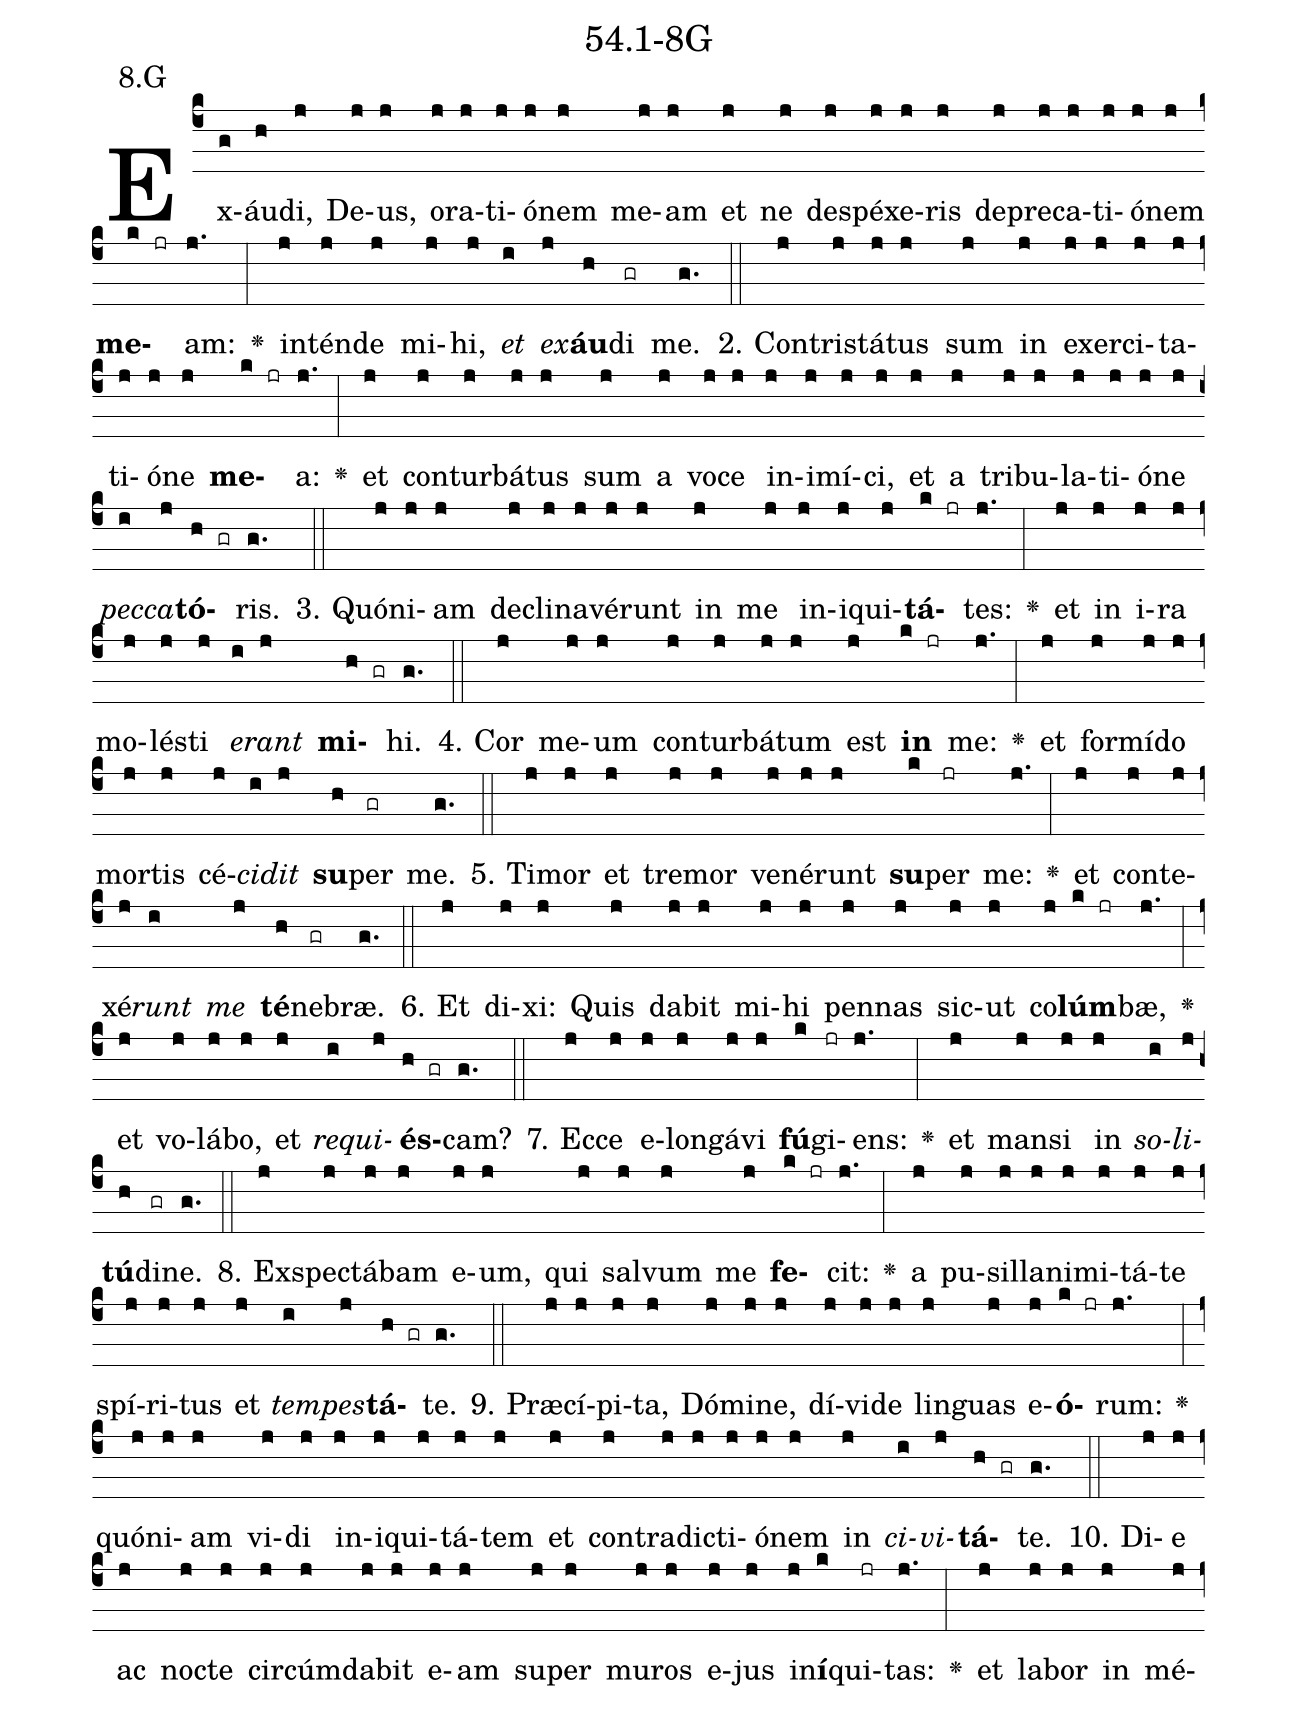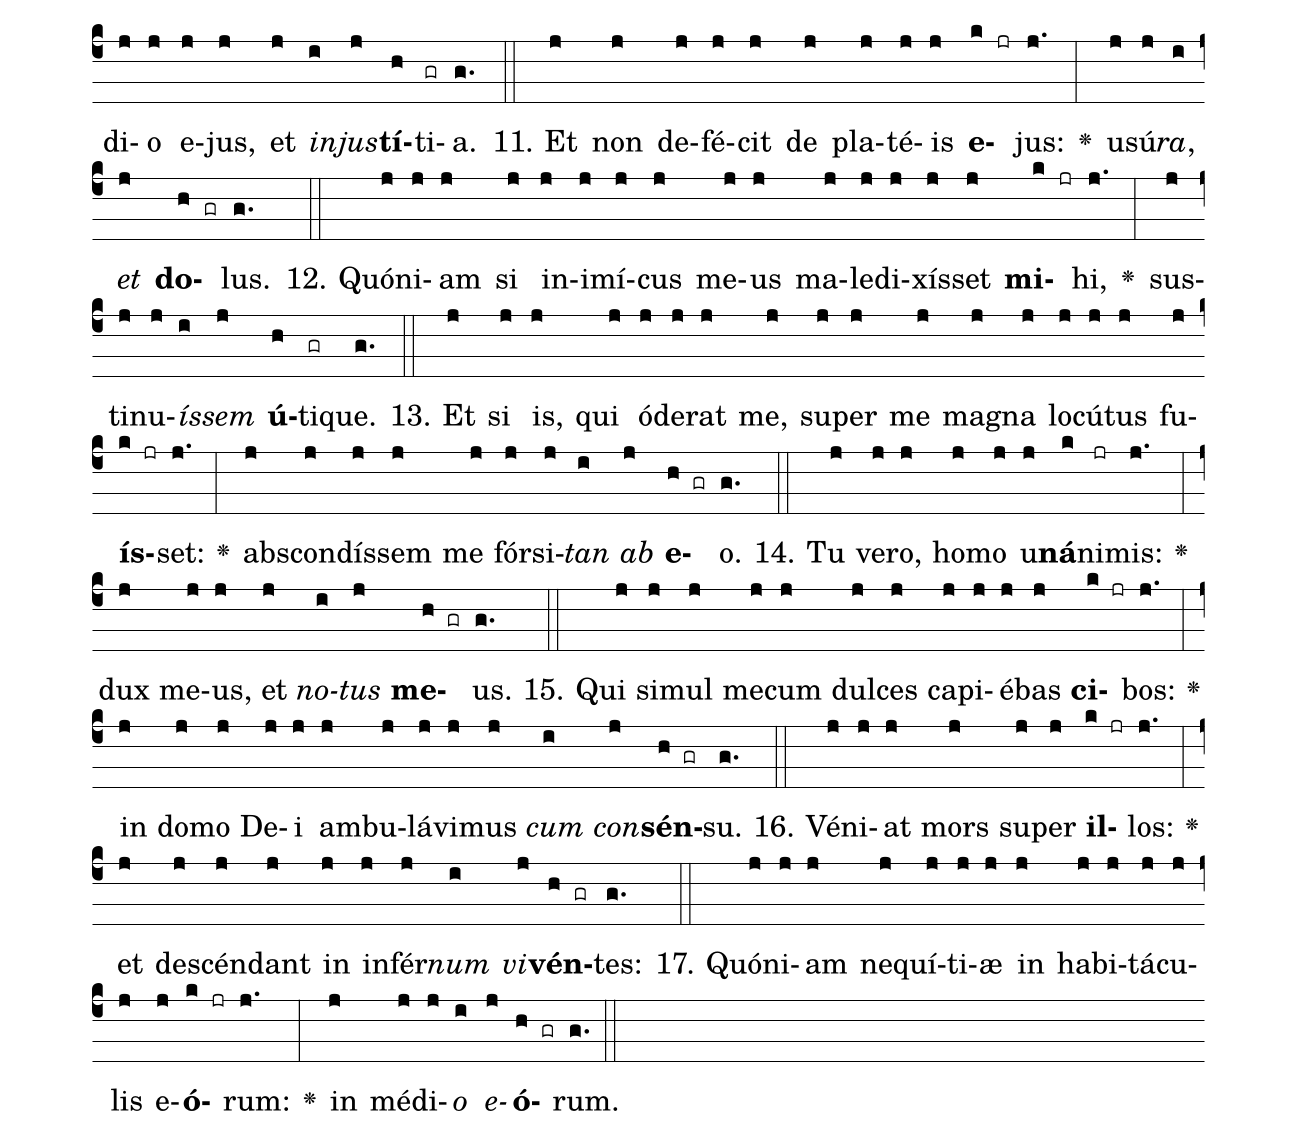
name: 54.1-8G;
annotation: 8.G;
%%
(c4)Ex(g)áu(h)di,(j) De(j)us,(j) o(j)ra(j)ti(j)ó(j)nem(j) me(j)am(j) et(j) ne(j) de(j)spé(j)xe(j)ris(j) de(j)pre(j)ca(j)ti(j)ó(j)nem(j) <b>me</b>(k jr)am:(j.) <v>\greheightstar</v>(:) in(j)tén(j)de(j) mi(j)hi,(j) <i>et</i>(i) <i>ex</i>(j)<b>áu</b>(h)di(gr) me.(g.) (::)
2. Con(j)tris(j)tá(j)tus(j) sum(j) in(j) ex(j)er(j)ci(j)ta(j)ti(j)ó(j)ne(j) <b>me</b>(k jr)a:(j.) <v>\greheightstar</v>(:) et(j) con(j)tur(j)bá(j)tus(j) sum(j) a(j) vo(j)ce(j) in(j)i(j)mí(j)ci,(j) et(j) a(j) tri(j)bu(j)la(j)ti(j)ó(j)ne(j) <i>pec</i>(i)<i>ca</i>(j)<b>tó</b>(h gr)ris.(g.) (::)
3. Quón(j)i(j)am(j) de(j)cli(j)na(j)vé(j)runt(j) in(j) me(j) in(j)i(j)qui(j)<b>tá</b>(k jr)tes:(j.) <v>\greheightstar</v>(:) et(j) in(j) i(j)ra(j) mo(j)lés(j)ti(j) <i>e</i>(i)<i>rant</i>(j) <b>mi</b>(h gr)hi.(g.) (::)
4. Cor(j) me(j)um(j) con(j)tur(j)bá(j)tum(j) est(j) <b>in</b>(k jr) me:(j.) <v>\greheightstar</v>(:) et(j) for(j)mí(j)do(j) mor(j)tis(j) cé(j)<i>ci</i>(i)<i>dit</i>(j) <b>su</b>(h)per(gr) me.(g.) (::)
5. Ti(j)mor(j) et(j) tre(j)mor(j) ve(j)né(j)runt(j) <b>su</b>(k)per(jr) me:(j.) <v>\greheightstar</v>(:) et(j) con(j)te(j)xé(j)<i>runt</i>(i) <i>me</i>(j) <b>té</b>(h)ne(gr)bræ.(g.) (::)
6. Et(j) di(j)xi:(j) Quis(j) da(j)bit(j) mi(j)hi(j) pen(j)nas(j) sic(j)ut(j) co(j)<b>lúm</b>(k jr)bæ,(j.) <v>\greheightstar</v>(:) et(j) vo(j)lá(j)bo,(j) et(j) <i>re</i>(i)<i>qui</i>(j)<b>és</b>(h gr)cam?(g.) (::)
7. Ec(j)ce(j) e(j)lon(j)gá(j)vi(j) <b>fú</b>(k)gi(jr)ens:(j.) <v>\greheightstar</v>(:) et(j) man(j)si(j) in(j) <i>so</i>(i)<i>li</i>(j)<b>tú</b>(h)di(gr)ne.(g.) (::)
8. Ex(j)spec(j)tá(j)bam(j) e(j)um,(j) qui(j) sal(j)vum(j) me(j) <b>fe</b>(k jr)cit:(j.) <v>\greheightstar</v>(:) a(j) pu(j)sil(j)la(j)ni(j)mi(j)tá(j)te(j) spí(j)ri(j)tus(j) et(j) <i>tem</i>(i)<i>pes</i>(j)<b>tá</b>(h gr)te.(g.) (::)
9. Præ(j)cí(j)pi(j)ta,(j) Dó(j)mi(j)ne,(j) dí(j)vi(j)de(j) lin(j)guas(j) e(j)<b>ó</b>(k jr)rum:(j.) <v>\greheightstar</v>(:) quón(j)i(j)am(j) vi(j)di(j) in(j)i(j)qui(j)tá(j)tem(j) et(j) con(j)tra(j)dic(j)ti(j)ó(j)nem(j) in(j) <i>ci</i>(i)<i>vi</i>(j)<b>tá</b>(h gr)te.(g.) (::)
10. Di(j)e(j) ac(j) noc(j)te(j) cir(j)cúm(j)da(j)bit(j) e(j)am(j) su(j)per(j) mu(j)ros(j) e(j)jus(j) in(j)<b>í</b>(k)qui(jr)tas:(j.) <v>\greheightstar</v>(:) et(j) la(j)bor(j) in(j) mé(j)di(j)o(j) e(j)jus,(j) et(j) <i>in</i>(i)<i>jus</i>(j)<b>tí</b>(h)ti(gr)a.(g.) (::)
11. Et(j) non(j) de(j)fé(j)cit(j) de(j) pla(j)té(j)is(j) <b>e</b>(k jr)jus:(j.) <v>\greheightstar</v>(:) u(j)sú(j)<i>ra</i>,(i) <i>et</i>(j) <b>do</b>(h gr)lus.(g.) (::)
12. Quón(j)i(j)am(j) si(j) in(j)i(j)mí(j)cus(j) me(j)us(j) ma(j)le(j)di(j)xís(j)set(j) <b>mi</b>(k jr)hi,(j.) <v>\greheightstar</v>(:) sus(j)ti(j)nu(j)<i>ís</i>(i)<i>sem</i>(j) <b>ú</b>(h)ti(gr)que.(g.) (::)
13. Et(j) si(j) is,(j) qui(j) ó(j)de(j)rat(j) me,(j) su(j)per(j) me(j) ma(j)gna(j) lo(j)cú(j)tus(j) fu(j)<b>ís</b>(k jr)set:(j.) <v>\greheightstar</v>(:) abs(j)con(j)dís(j)sem(j) me(j) fór(j)si(j)<i>tan</i>(i) <i>ab</i>(j) <b>e</b>(h gr)o.(g.) (::)
14. Tu(j) ve(j)ro,(j) ho(j)mo(j) u(j)<b>ná</b>(k)ni(jr)mis:(j.) <v>\greheightstar</v>(:) dux(j) me(j)us,(j) et(j) <i>no</i>(i)<i>tus</i>(j) <b>me</b>(h gr)us.(g.) (::)
15. Qui(j) si(j)mul(j) me(j)cum(j) dul(j)ces(j) ca(j)pi(j)é(j)bas(j) <b>ci</b>(k jr)bos:(j.) <v>\greheightstar</v>(:) in(j) do(j)mo(j) De(j)i(j) am(j)bu(j)lá(j)vi(j)mus(j) <i>cum</i>(i) <i>con</i>(j)<b>sén</b>(h gr)su.(g.) (::)
16. Vé(j)ni(j)at(j) mors(j) su(j)per(j) <b>il</b>(k jr)los:(j.) <v>\greheightstar</v>(:) et(j) de(j)scén(j)dant(j) in(j) in(j)fér(j)<i>num</i>(i) <i>vi</i>(j)<b>vén</b>(h gr)tes:(g.) (::)
17. Quón(j)i(j)am(j) ne(j)quí(j)ti(j)æ(j) in(j) ha(j)bi(j)tá(j)cu(j)lis(j) e(j)<b>ó</b>(k jr)rum:(j.) <v>\greheightstar</v>(:) in(j) mé(j)di(j)<i>o</i>(i) <i>e</i>(j)<b>ó</b>(h gr)rum.(g.) (::)
